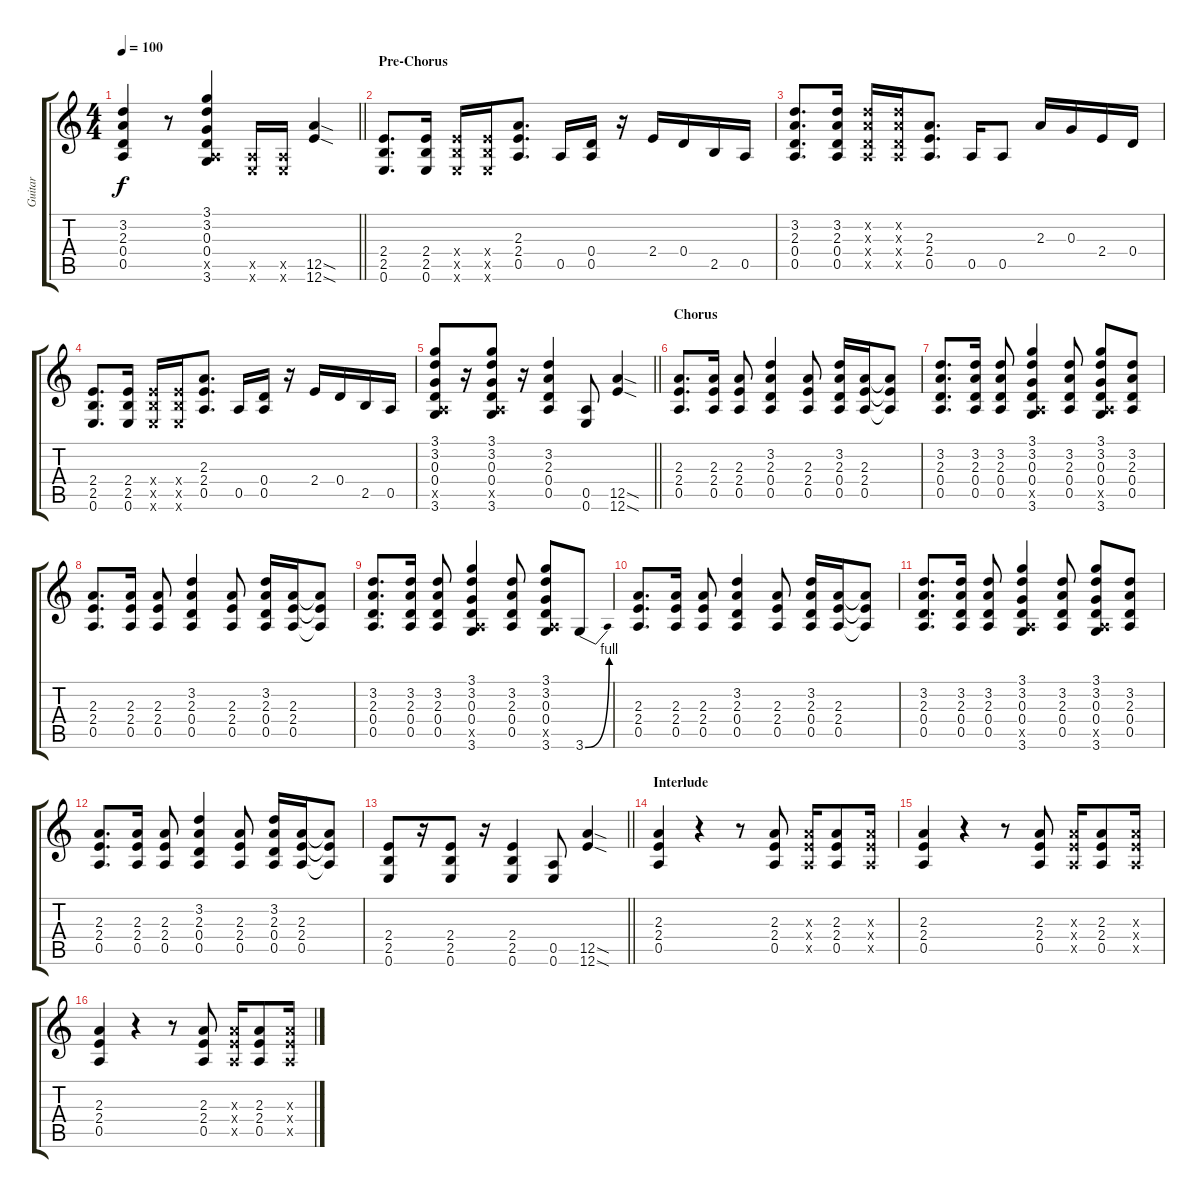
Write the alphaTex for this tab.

\track ("Guitar" "Guitar") {instrument distortionguitar}
\staff {score tabs}
\tuning (E4 B3 G3 D3 A2 E2) {hide}
\ts (4 4)
\tempo 100
\clef g2
\barLineRight lightlight
\ks c
(3.2 2.3 0.4 0.5).4{dy f} r.8 (3.1 3.2 0.3 0.4 0.5{x} 3.6).4 (0.5{x} 0.6{x}).16 (0.5{x} 0.6{x}).16 (12.5{sod} 12.6{sod}).4 |
\section ("" "Pre-Chorus")
(2.4 2.5 0.6).8{d} (2.4 2.5 0.6).16 (2.4{x} 2.5{x} 0.6{x}).16 (2.4{x} 2.5{x} 0.6{x}).16 (2.3 2.4 0.5).8{d} 0.5.16 (0.4 0.5).16 r.16 2.4.16 0.4.16 2.5.16 0.5.16 |
(3.2 2.3 0.4 0.5).8{d} (3.2 2.3 0.4 0.5).16 (3.2{x} 2.3{x} 0.4{x} 0.5{x}).16 (3.2{x} 2.3{x} 0.4{x} 0.5{x}).16 (2.3 2.4 0.5).8{d} 0.5.16 0.5.8 2.3.16 0.3.16 2.4.16 0.4.16 |
(2.4 2.5 0.6).8{d} (2.4 2.5 0.6).16 (2.4{x} 2.5{x} 0.6{x}).16 (2.4{x} 2.5{x} 0.6{x}).16 (2.3 2.4 0.5).8{d} 0.5.16 (0.4 0.5).16 r.16 2.4.16 0.4.16 2.5.16 0.5.16 |
\barLineRight lightlight
(3.1 3.2 0.3 0.4 0.5{x} 3.6).8 r.16 (3.1 3.2 0.3 0.4 0.5{x} 3.6).8 r.16 (3.2 2.3 0.4 0.5).4 (0.5 0.6).8 (12.5{sod} 12.6{sod}).4 |
\section ("" "Chorus")
(2.3 2.4 0.5).8{d} (2.3 2.4 0.5).16 (2.3 2.4 0.5).8 (3.2 2.3 0.4 0.5).4 (2.3 2.4 0.5).8 (3.2 2.3 0.4 0.5).16 (2.3 2.4 0.5).16 (2.3{t} 2.4{t} 0.5{t}).8 |
(3.2 2.3 0.4 0.5).8{d} (3.2 2.3 0.4 0.5).16 (3.2 2.3 0.4 0.5).8 (3.1 3.2 0.3 0.4 0.5{x} 3.6).4 (3.2 2.3 0.4 0.5).8 (3.1 3.2 0.3 0.4 0.5{x} 3.6).8 (3.2 2.3 0.4 0.5).8 |
(2.3 2.4 0.5).8{d} (2.3 2.4 0.5).16 (2.3 2.4 0.5).8 (3.2 2.3 0.4 0.5).4 (2.3 2.4 0.5).8 (3.2 2.3 0.4 0.5).16 (2.3 2.4 0.5).16 (2.3{t} 2.4{t} 0.5{t}).8 |
(3.2 2.3 0.4 0.5).8{d} (3.2 2.3 0.4 0.5).16 (3.2 2.3 0.4 0.5).8 (3.1 3.2 0.3 0.4 0.5{x} 3.6).4 (3.2 2.3 0.4 0.5).8 (3.1 3.2 0.3 0.4 0.5{x} 3.6).8 3.6{be (bend 0 0 60 4)}.8 |
(2.3 2.4 0.5).8{d} (2.3 2.4 0.5).16 (2.3 2.4 0.5).8 (3.2 2.3 0.4 0.5).4 (2.3 2.4 0.5).8 (3.2 2.3 0.4 0.5).16 (2.3 2.4 0.5).16 (2.3{t} 2.4{t} 0.5{t}).8 |
(3.2 2.3 0.4 0.5).8{d} (3.2 2.3 0.4 0.5).16 (3.2 2.3 0.4 0.5).8 (3.1 3.2 0.3 0.4 0.5{x} 3.6).4 (3.2 2.3 0.4 0.5).8 (3.1 3.2 0.3 0.4 0.5{x} 3.6).8 (3.2 2.3 0.4 0.5).8 |
(2.3 2.4 0.5).8{d} (2.3 2.4 0.5).16 (2.3 2.4 0.5).8 (3.2 2.3 0.4 0.5).4 (2.3 2.4 0.5).8 (3.2 2.3 0.4 0.5).16 (2.3 2.4 0.5).16 (2.3{t} 2.4{t} 0.5{t}).8 |
\barLineRight lightlight
(2.4 2.5 0.6).8 r.16 (2.4 2.5 0.6).8 r.16 (2.4 2.5 0.6).4 (0.5 0.6).8 (12.5{sod} 12.6{sod}).4 |
\section ("" "Interlude")
(2.3 2.4 0.5).4 r.4 r.8 (2.3 2.4 0.5).8 (2.3{x} 2.4{x} 0.5{x}).16 (2.3 2.4 0.5).8 (2.3{x} 2.4{x} 0.5{x}).16 |
(2.3 2.4 0.5).4 r.4 r.8 (2.3 2.4 0.5).8 (2.3{x} 2.4{x} 0.5{x}).16 (2.3 2.4 0.5).8 (2.3{x} 2.4{x} 0.5{x}).16 |
(2.3 2.4 0.5).4 r.4 r.8 (2.3 2.4 0.5).8 (2.3{x} 2.4{x} 0.5{x}).16 (2.3 2.4 0.5).8 (2.3{x} 2.4{x} 0.5{x}).16
